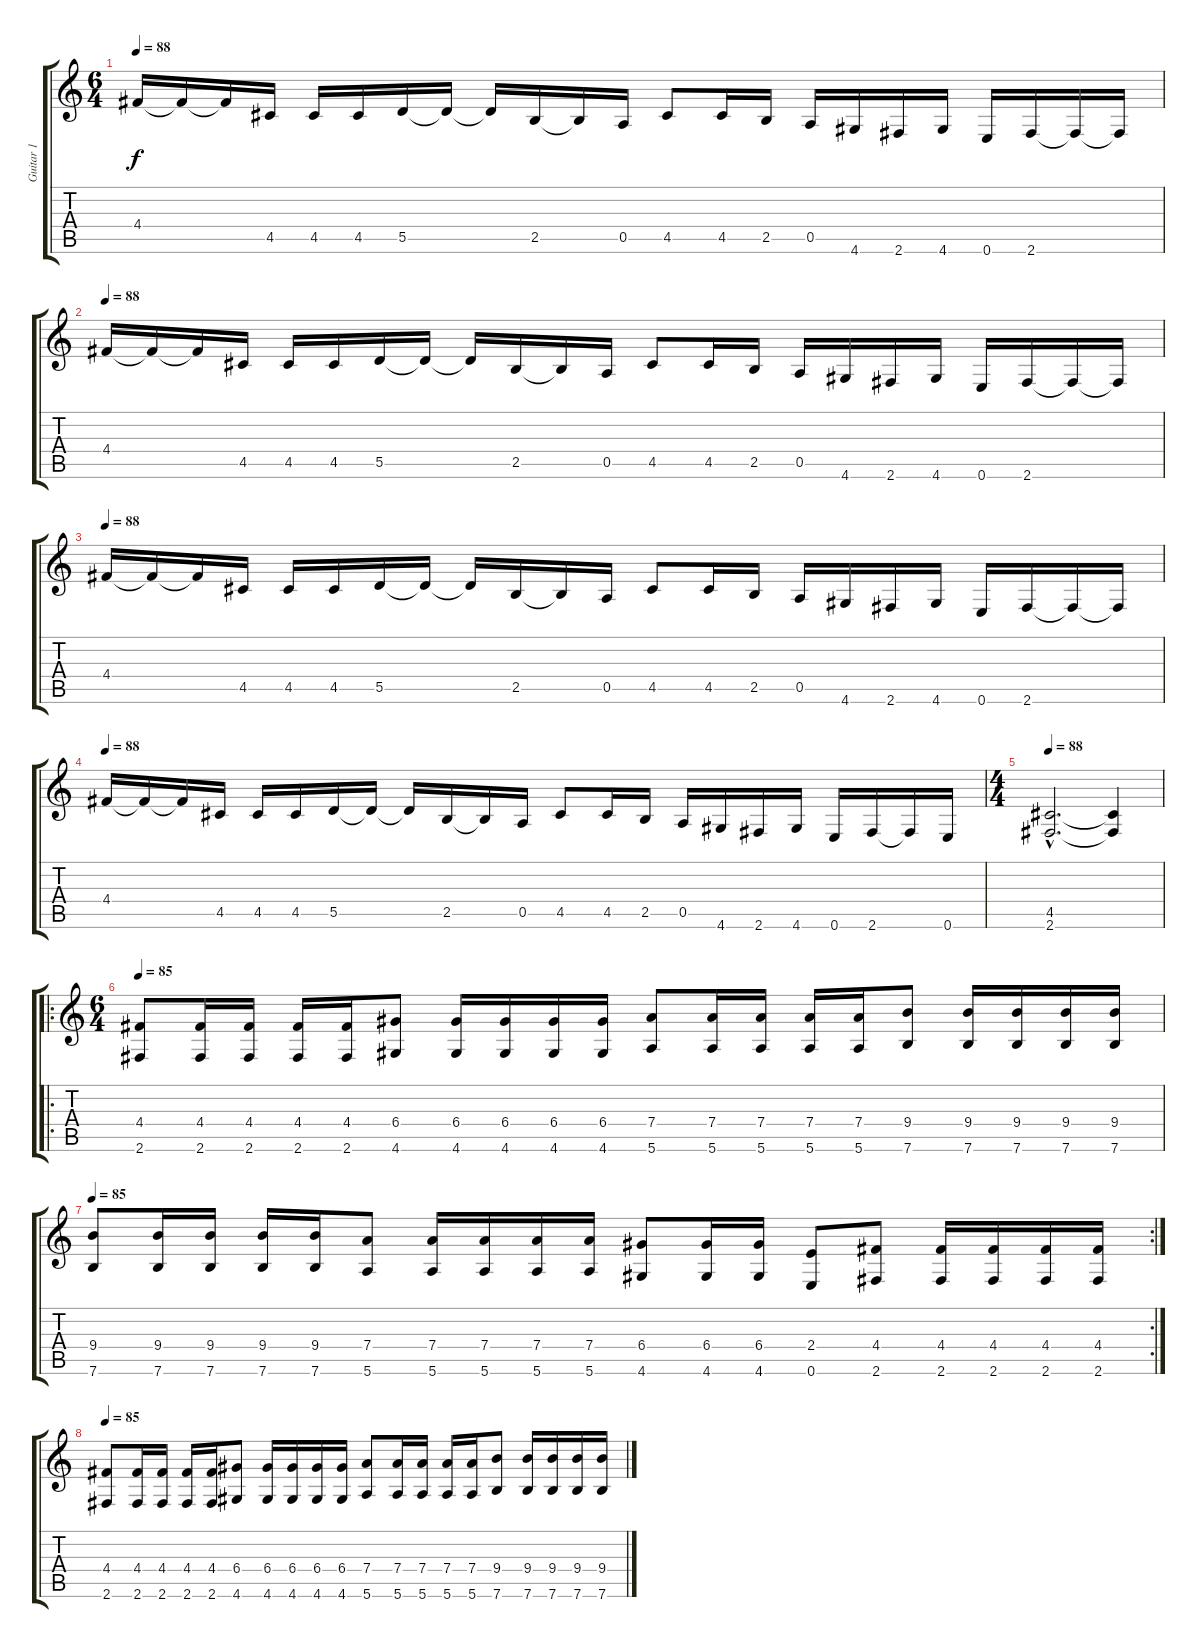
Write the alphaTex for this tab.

\track ("Guitar 1" "Guitar 1") {instrument distortionguitar}
\staff {score tabs}
\tuning (E4 B3 G3 D3 A2 E2) {hide}
\ts (6 4)
\tempo 88
\clef g2
\ks c
4.4.16{dy f} 4.4{t}.16 4.4{t}.16 4.5.16 4.5.16 4.5.16 5.5.16 5.5{t}.16 5.5{t}.16 2.5.16 2.5{t}.16 0.5.16 4.5.8 4.5.16 2.5.16 0.5.16 4.6.16 2.6.16 4.6.16 0.6.16 2.6.16 2.6{t}.16 2.6{t}.16 |
\tempo 88
4.4.16 4.4{t}.16 4.4{t}.16 4.5.16 4.5.16 4.5.16 5.5.16 5.5{t}.16 5.5{t}.16 2.5.16 2.5{t}.16 0.5.16 4.5.8 4.5.16 2.5.16 0.5.16 4.6.16 2.6.16 4.6.16 0.6.16 2.6.16 2.6{t}.16 2.6{t}.16 |
\tempo 88
4.4.16 4.4{t}.16 4.4{t}.16 4.5.16 4.5.16 4.5.16 5.5.16 5.5{t}.16 5.5{t}.16 2.5.16 2.5{t}.16 0.5.16 4.5.8 4.5.16 2.5.16 0.5.16 4.6.16 2.6.16 4.6.16 0.6.16 2.6.16 2.6{t}.16 2.6{t}.16 |
\tempo 88
4.4.16 4.4{t}.16 4.4{t}.16 4.5.16 4.5.16 4.5.16 5.5.16 5.5{t}.16 5.5{t}.16 2.5.16 2.5{t}.16 0.5.16 4.5.8 4.5.16 2.5.16 0.5.16 4.6.16 2.6.16 4.6.16 0.6.16 2.6.16 2.6{t}.16 0.6.16 |
\ts (4 4)
\tempo 88
(4.5{hac} 2.6{hac}).2{d} (4.5{t} 2.6{t}).4 |
\ro
\ts (6 4)
\tempo 85
(4.4 2.6).8 (4.4 2.6).16 (4.4 2.6).16 (4.4 2.6).16 (4.4 2.6).16 (6.4 4.6).8 (6.4 4.6).16 (6.4 4.6).16 (6.4 4.6).16 (6.4 4.6).16 (7.4 5.6).8 (7.4 5.6).16 (7.4 5.6).16 (7.4 5.6).16 (7.4 5.6).16 (9.4 7.6).8 (9.4 7.6).16 (9.4 7.6).16 (9.4 7.6).16 (9.4 7.6).16 |
\rc 2
\tempo 85
(9.4 7.6).8 (9.4 7.6).16 (9.4 7.6).16 (9.4 7.6).16 (9.4 7.6).16 (7.4 5.6).8 (7.4 5.6).16 (7.4 5.6).16 (7.4 5.6).16 (7.4 5.6).16 (6.4 4.6).8 (6.4 4.6).16 (6.4 4.6).16 (2.4 0.6).8 (4.4 2.6).8 (4.4 2.6).16 (4.4 2.6).16 (4.4 2.6).16 (4.4 2.6).16 |
\tempo 85
(4.4 2.6).8{volume 11} (4.4 2.6).16 (4.4 2.6).16 (4.4 2.6).16 (4.4 2.6).16 (6.4 4.6).8 (6.4 4.6).16 (6.4 4.6).16 (6.4 4.6).16 (6.4 4.6).16 (7.4 5.6).8 (7.4 5.6).16 (7.4 5.6).16 (7.4 5.6).16 (7.4 5.6).16 (9.4 7.6).8 (9.4 7.6).16 (9.4 7.6).16 (9.4 7.6).16 (9.4 7.6).16
